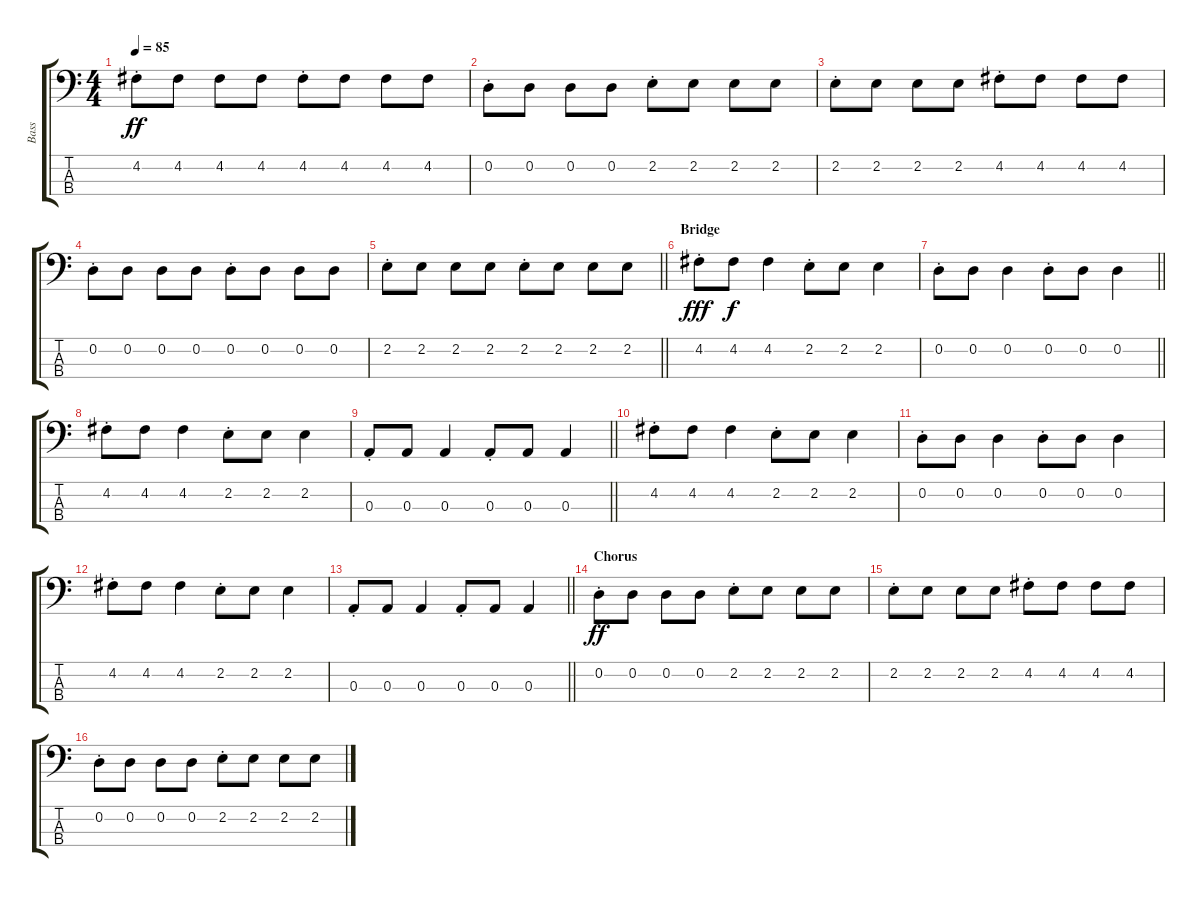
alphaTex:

\track ("Bass" "Bass") {instrument electricbassfinger}
\staff {score tabs}
\tuning (G2 D2 A1 E1) {hide}
\ts (4 4)
\tempo 85
\clef f4
\ks c
4.2{st}.8{dy ff} 4.2.8 4.2.8 4.2.8 4.2{st}.8 4.2.8 4.2.8 4.2.8 |
0.2{st}.8 0.2.8 0.2.8 0.2.8 2.2{st}.8 2.2.8 2.2.8 2.2.8 |
2.2{st}.8 2.2.8 2.2.8 2.2.8 4.2{st}.8 4.2.8 4.2.8 4.2.8 |
0.2{st}.8 0.2.8 0.2.8 0.2.8 0.2{st}.8 0.2.8 0.2.8 0.2.8 |
\barLineRight lightlight
2.2{st}.8 2.2.8 2.2.8 2.2.8 2.2{st}.8 2.2.8 2.2.8 2.2.8 |
\section ("" "Bridge")
4.2{st}.8{dy fff} 4.2.8{dy f} 4.2.4 2.2{st}.8 2.2.8 2.2.4 |
\barLineRight lightlight
0.2{st}.8 0.2.8 0.2.4 0.2{st}.8 0.2.8 0.2.4 |
4.2{st}.8 4.2.8 4.2.4 2.2{st}.8 2.2.8 2.2.4 |
\barLineRight lightlight
0.3{st}.8 0.3.8 0.3.4 0.3{st}.8 0.3.8 0.3.4 |
4.2{st}.8 4.2.8 4.2.4 2.2{st}.8 2.2.8 2.2.4 |
0.2{st}.8 0.2.8 0.2.4 0.2{st}.8 0.2.8 0.2.4 |
4.2{st}.8 4.2.8 4.2.4 2.2{st}.8 2.2.8 2.2.4 |
\barLineRight lightlight
0.3{st}.8 0.3.8 0.3.4 0.3{st}.8 0.3.8 0.3.4 |
\section ("" "Chorus")
0.2{st}.8{dy ff} 0.2.8 0.2.8 0.2.8 2.2{st}.8 2.2.8 2.2.8 2.2.8 |
2.2{st}.8 2.2.8 2.2.8 2.2.8 4.2{st}.8 4.2.8 4.2.8 4.2.8 |
0.2{st}.8 0.2.8 0.2.8 0.2.8 2.2{st}.8 2.2.8 2.2.8 2.2.8
